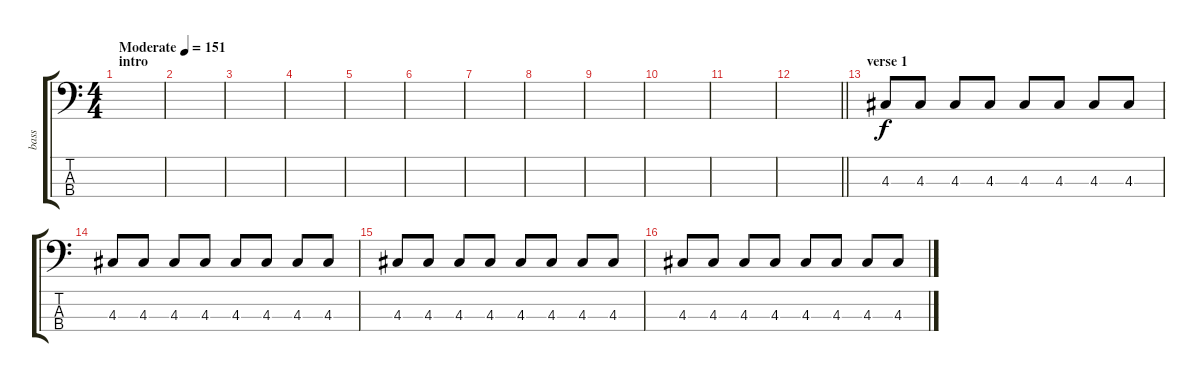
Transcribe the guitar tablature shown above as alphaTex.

\track ("bass" "bass") {instrument electricbassfinger}
\staff {score tabs}
\tuning (G2 D2 A1 E1) {hide}
\ts (4 4)
\section ("" "intro")
\tempo (151 "Moderate")
\clef f4
\ks c
|
|
|
|
|
|
|
|
|
|
|
\barLineRight lightlight
|
\section ("" "verse 1 ")
4.3.8 4.3.8 4.3.8 4.3.8 4.3.8 4.3.8 4.3.8 4.3.8 |
4.3.8 4.3.8 4.3.8 4.3.8 4.3.8 4.3.8 4.3.8 4.3.8 |
4.3.8 4.3.8 4.3.8 4.3.8 4.3.8 4.3.8 4.3.8 4.3.8 |
4.3.8 4.3.8 4.3.8 4.3.8 4.3.8 4.3.8 4.3.8 4.3.8
